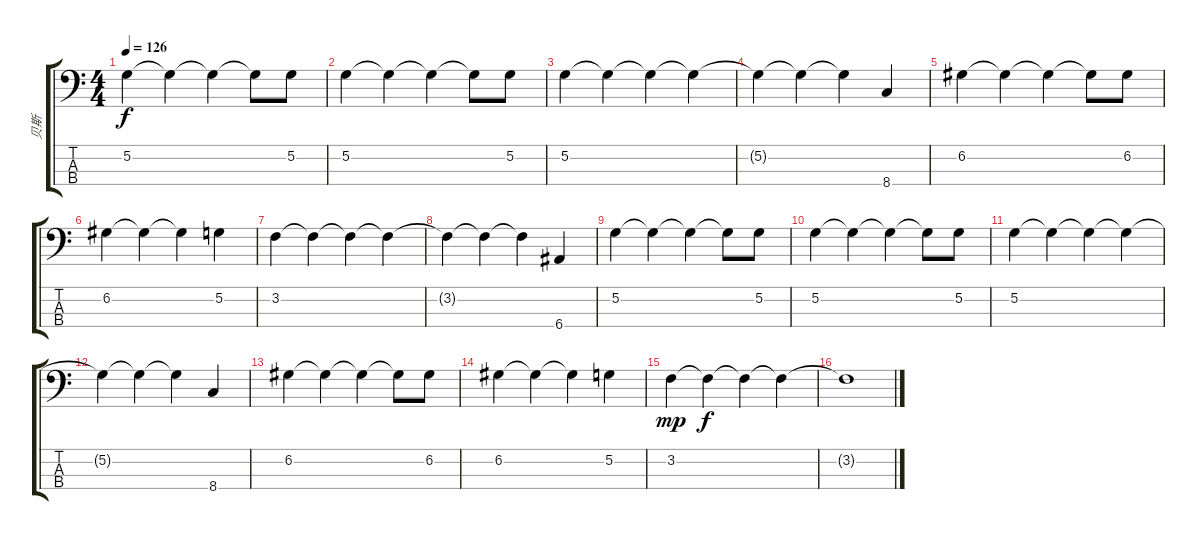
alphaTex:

\track ("贝斯" "贝斯") {instrument electricbassfinger}
\staff {score tabs}
\tuning (G2 D2 A1 E1) {hide}
\ts (4 4)
\tempo 126
\clef f4
\ks c
5.2.4{dy f} 5.2{t}.4 5.2{t}.4 5.2{t}.8 5.2.8 |
5.2.4 5.2{t}.4 5.2{t}.4 5.2{t}.8 5.2.8 |
5.2.4 5.2{t}.4 5.2{t}.4 5.2{t}.4 |
5.2{t}.4 5.2{t}.4 5.2{t}.4 8.4.4 |
6.2.4 6.2{t}.4 6.2{t}.4 6.2{t}.8 6.2.8 |
6.2.4 6.2{t}.4 6.2{t}.4 5.2.4 |
3.2.4 3.2{t}.4 3.2{t}.4 3.2{t}.4 |
3.2{t}.4 3.2{t}.4 3.2{t}.4 6.4.4 |
5.2.4 5.2{t}.4 5.2{t}.4 5.2{t}.8 5.2.8 |
5.2.4 5.2{t}.4 5.2{t}.4 5.2{t}.8 5.2.8 |
5.2.4 5.2{t}.4 5.2{t}.4 5.2{t}.4 |
5.2{t}.4 5.2{t}.4 5.2{t}.4 8.4.4 |
6.2.4 6.2{t}.4 6.2{t}.4 6.2{t}.8 6.2.8 |
6.2.4 6.2{t}.4 6.2{t}.4 5.2.4 |
3.2.4{dy mp} 3.2{t}.4{dy f} 3.2{t}.4 3.2{t}.4 |
3.2{t}.1
